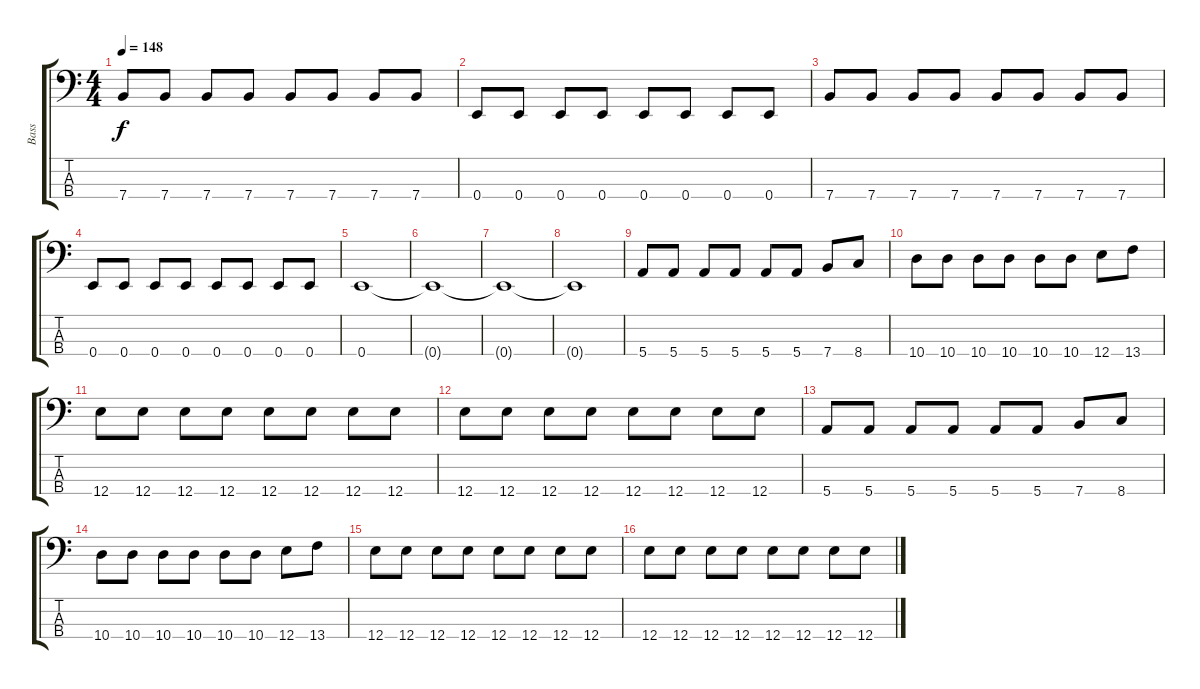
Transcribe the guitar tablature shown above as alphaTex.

\track ("Bass" "Bass") {instrument electricbassfinger}
\staff {score tabs}
\tuning (G2 D2 A1 E1) {hide}
\ts (4 4)
\tempo 148
\clef f4
\ks c
7.4.8{dy f} 7.4.8 7.4.8 7.4.8 7.4.8 7.4.8 7.4.8 7.4.8 |
0.4.8 0.4.8 0.4.8 0.4.8 0.4.8 0.4.8 0.4.8 0.4.8 |
7.4.8 7.4.8 7.4.8 7.4.8 7.4.8 7.4.8 7.4.8 7.4.8 |
0.4.8 0.4.8 0.4.8 0.4.8 0.4.8 0.4.8 0.4.8 0.4.8 |
0.4.1 |
0.4{t}.1 |
0.4{t}.1 |
0.4{t}.1 |
5.4.8{volume 16} 5.4.8 5.4.8 5.4.8 5.4.8 5.4.8 7.4.8 8.4.8 |
10.4.8 10.4.8 10.4.8 10.4.8 10.4.8 10.4.8 12.4.8 13.4.8 |
12.4.8 12.4.8 12.4.8 12.4.8 12.4.8 12.4.8 12.4.8 12.4.8 |
12.4.8 12.4.8 12.4.8 12.4.8 12.4.8 12.4.8 12.4.8 12.4.8 |
5.4.8 5.4.8 5.4.8 5.4.8 5.4.8 5.4.8 7.4.8 8.4.8 |
10.4.8 10.4.8 10.4.8 10.4.8 10.4.8 10.4.8 12.4.8 13.4.8 |
12.4.8 12.4.8 12.4.8 12.4.8 12.4.8 12.4.8 12.4.8 12.4.8 |
12.4.8 12.4.8 12.4.8 12.4.8 12.4.8 12.4.8 12.4.8 12.4.8
